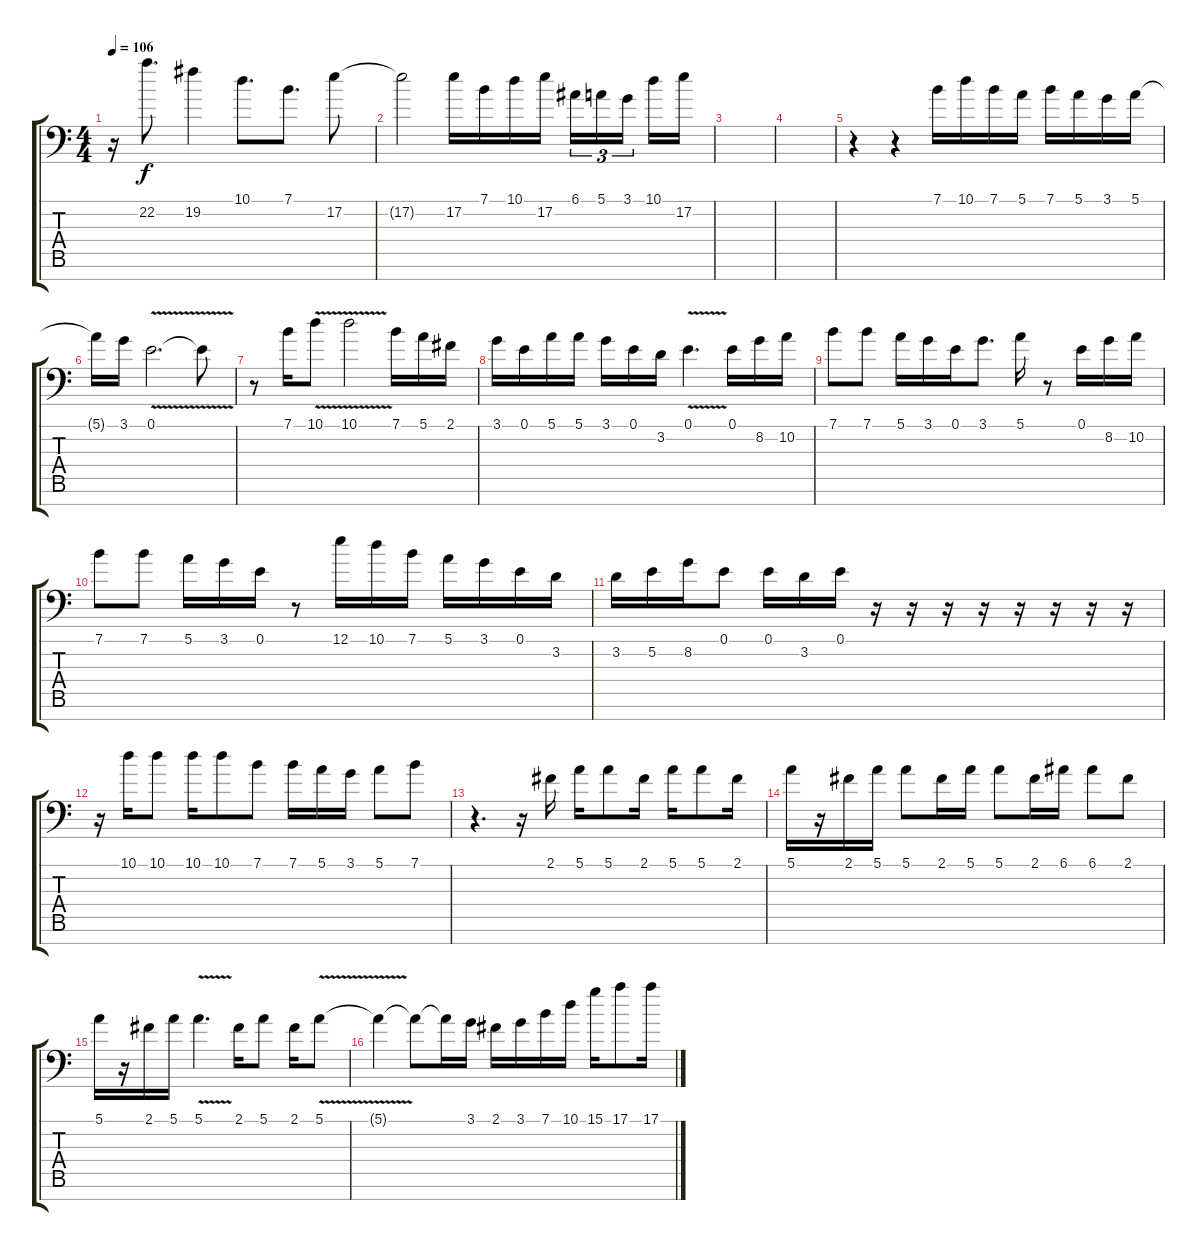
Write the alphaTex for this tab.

\track "" {instrument trombone}
\staff {score tabs}
\tuning (E4 B3 G3 D3 A2 E2 C-1) {hide}
\ts (4 4)
\tempo 106
\clef f4
\ks c
r.16{dy f} 22.2.8{d} 19.2.4 10.1.8{d} 7.1.8{d} 17.2.8 |
17.2{t}.2 17.2.16 7.1.16 10.1.16 17.2.16 6.1.16{tu (3 2)} 5.1.16{tu (3 2)} 3.1.16{tu (3 2) beam splitsecondary} 10.1.16 17.2.16 |
|
|
r.4 r.4 7.1.16 10.1.16 7.1.16 5.1.16 7.1.16 5.1.16 3.1.16 5.1.16 |
5.1{t}.16 3.1.16 0.1{v}.2{d} 0.1{t}.8 |
r.8 7.1.16 10.1{v}.8 10.1{v}.2 7.1.16 5.1.16 2.1.16 |
3.1.16 0.1.16 5.1.16 5.1.16 3.1.16 0.1.16 3.2.16 0.1{v}.4{d} 0.1.16 8.2.16 10.2.16 |
7.1.8 7.1.8 5.1.16 3.1.16 0.1.16 3.1.8{d} 5.1.16 r.8 0.1.16 8.2.16 10.2.16 |
7.1.8 7.1.8 5.1.16 3.1.16 0.1.16 r.8 12.1.16 10.1.16 7.1.16 5.1.16 3.1.16 0.1.16 3.2.16 |
3.2.16 5.2.16 8.2.16 0.1.8 0.1.16 3.2.16 0.1.16 r.16 r.16 r.16 r.16 r.16 r.16 r.16 r.16 |
r.16 10.1.16 10.1.8 10.1.16 10.1.8 7.1.8 7.1.16 5.1.16 3.1.16 5.1.8 7.1.8 |
r.4{d} r.16 2.1.16 5.1.16 5.1.8 2.1.16 5.1.16 5.1.8 2.1.16 |
5.1.16 r.16 2.1.16 5.1.16 5.1.8 2.1.16 5.1.16 5.1.8 2.1.16 6.1.16 6.1.8 2.1.8 |
5.1.16 r.16 2.1.16 5.1.16 5.1{v}.4{d} 2.1.16 5.1.8 2.1.16 5.1{v}.8 |
5.1{t}.4 5.1{t}.8 5.1{t}.16 3.1.16 2.1.16 3.1.16 7.1.16 10.1.16 15.1.16 17.1.8 17.1.16
